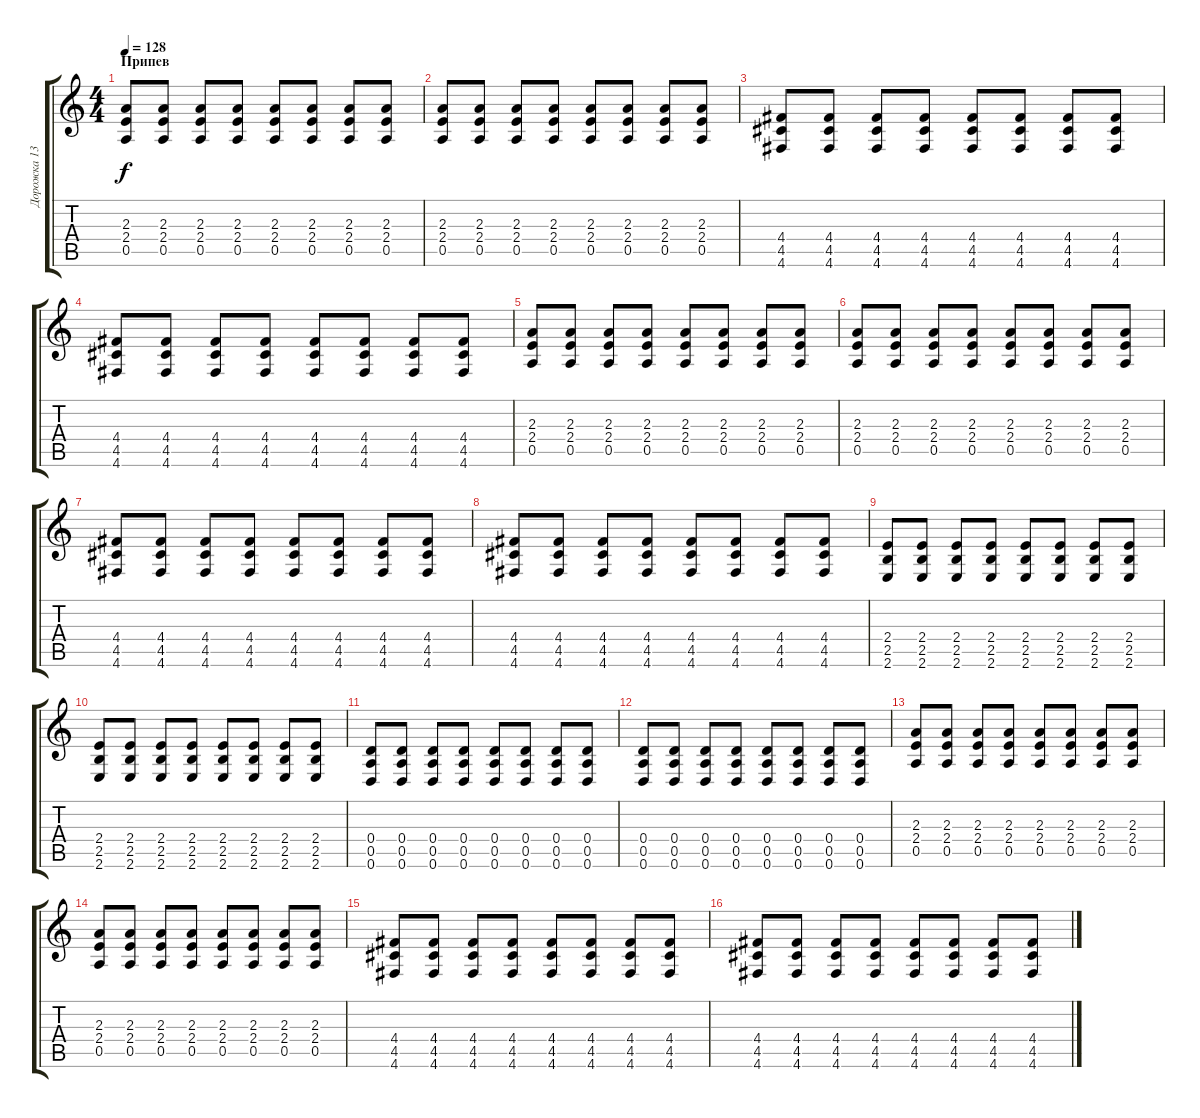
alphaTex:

\track ("Дорожка 13" "Дорожка 13") {mute instrument acousticguitarsteel}
\staff {score tabs}
\tuning (E4 B3 G3 D3 A2 D2) {hide}
\ts (4 4)
\section ("" "Припев")
\tempo 128
\clef g2
\ks c
(2.3 2.4 0.5).8{dy f balance 2 instrument distortionguitar} (2.3 2.4 0.5).8 (2.3 2.4 0.5).8 (2.3 2.4 0.5).8 (2.3 2.4 0.5).8 (2.3 2.4 0.5).8 (2.3 2.4 0.5).8 (2.3 2.4 0.5).8 |
(2.3 2.4 0.5).8 (2.3 2.4 0.5).8 (2.3 2.4 0.5).8 (2.3 2.4 0.5).8 (2.3 2.4 0.5).8 (2.3 2.4 0.5).8 (2.3 2.4 0.5).8 (2.3 2.4 0.5).8 |
(4.4 4.5 4.6).8 (4.4 4.5 4.6).8 (4.4 4.5 4.6).8 (4.4 4.5 4.6).8 (4.4 4.5 4.6).8 (4.4 4.5 4.6).8 (4.4 4.5 4.6).8 (4.4 4.5 4.6).8 |
(4.4 4.5 4.6).8 (4.4 4.5 4.6).8 (4.4 4.5 4.6).8 (4.4 4.5 4.6).8 (4.4 4.5 4.6).8 (4.4 4.5 4.6).8 (4.4 4.5 4.6).8 (4.4 4.5 4.6).8 |
(2.3 2.4 0.5).8 (2.3 2.4 0.5).8 (2.3 2.4 0.5).8 (2.3 2.4 0.5).8 (2.3 2.4 0.5).8 (2.3 2.4 0.5).8 (2.3 2.4 0.5).8 (2.3 2.4 0.5).8 |
(2.3 2.4 0.5).8 (2.3 2.4 0.5).8 (2.3 2.4 0.5).8 (2.3 2.4 0.5).8 (2.3 2.4 0.5).8 (2.3 2.4 0.5).8 (2.3 2.4 0.5).8 (2.3 2.4 0.5).8 |
(4.4 4.5 4.6).8 (4.4 4.5 4.6).8 (4.4 4.5 4.6).8 (4.4 4.5 4.6).8 (4.4 4.5 4.6).8 (4.4 4.5 4.6).8 (4.4 4.5 4.6).8 (4.4 4.5 4.6).8 |
(4.4 4.5 4.6).8 (4.4 4.5 4.6).8 (4.4 4.5 4.6).8 (4.4 4.5 4.6).8 (4.4 4.5 4.6).8 (4.4 4.5 4.6).8 (4.4 4.5 4.6).8 (4.4 4.5 4.6).8 |
(2.4 2.5 2.6).8 (2.4 2.5 2.6).8 (2.4 2.5 2.6).8 (2.4 2.5 2.6).8 (2.4 2.5 2.6).8 (2.4 2.5 2.6).8 (2.4 2.5 2.6).8 (2.4 2.5 2.6).8 |
(2.4 2.5 2.6).8 (2.4 2.5 2.6).8 (2.4 2.5 2.6).8 (2.4 2.5 2.6).8 (2.4 2.5 2.6).8 (2.4 2.5 2.6).8 (2.4 2.5 2.6).8 (2.4 2.5 2.6).8 |
(0.4 0.5 0.6).8 (0.4 0.5 0.6).8 (0.4 0.5 0.6).8 (0.4 0.5 0.6).8 (0.4 0.5 0.6).8 (0.4 0.5 0.6).8 (0.4 0.5 0.6).8 (0.4 0.5 0.6).8 |
(0.4 0.5 0.6).8 (0.4 0.5 0.6).8 (0.4 0.5 0.6).8 (0.4 0.5 0.6).8 (0.4 0.5 0.6).8 (0.4 0.5 0.6).8 (0.4 0.5 0.6).8 (0.4 0.5 0.6).8 |
(2.3 2.4 0.5).8{balance 2 instrument distortionguitar} (2.3 2.4 0.5).8 (2.3 2.4 0.5).8 (2.3 2.4 0.5).8 (2.3 2.4 0.5).8 (2.3 2.4 0.5).8 (2.3 2.4 0.5).8 (2.3 2.4 0.5).8 |
(2.3 2.4 0.5).8 (2.3 2.4 0.5).8 (2.3 2.4 0.5).8 (2.3 2.4 0.5).8 (2.3 2.4 0.5).8 (2.3 2.4 0.5).8 (2.3 2.4 0.5).8 (2.3 2.4 0.5).8 |
(4.4 4.5 4.6).8 (4.4 4.5 4.6).8 (4.4 4.5 4.6).8 (4.4 4.5 4.6).8 (4.4 4.5 4.6).8 (4.4 4.5 4.6).8 (4.4 4.5 4.6).8 (4.4 4.5 4.6).8 |
(4.4 4.5 4.6).8 (4.4 4.5 4.6).8 (4.4 4.5 4.6).8 (4.4 4.5 4.6).8 (4.4 4.5 4.6).8 (4.4 4.5 4.6).8 (4.4 4.5 4.6).8 (4.4 4.5 4.6).8
